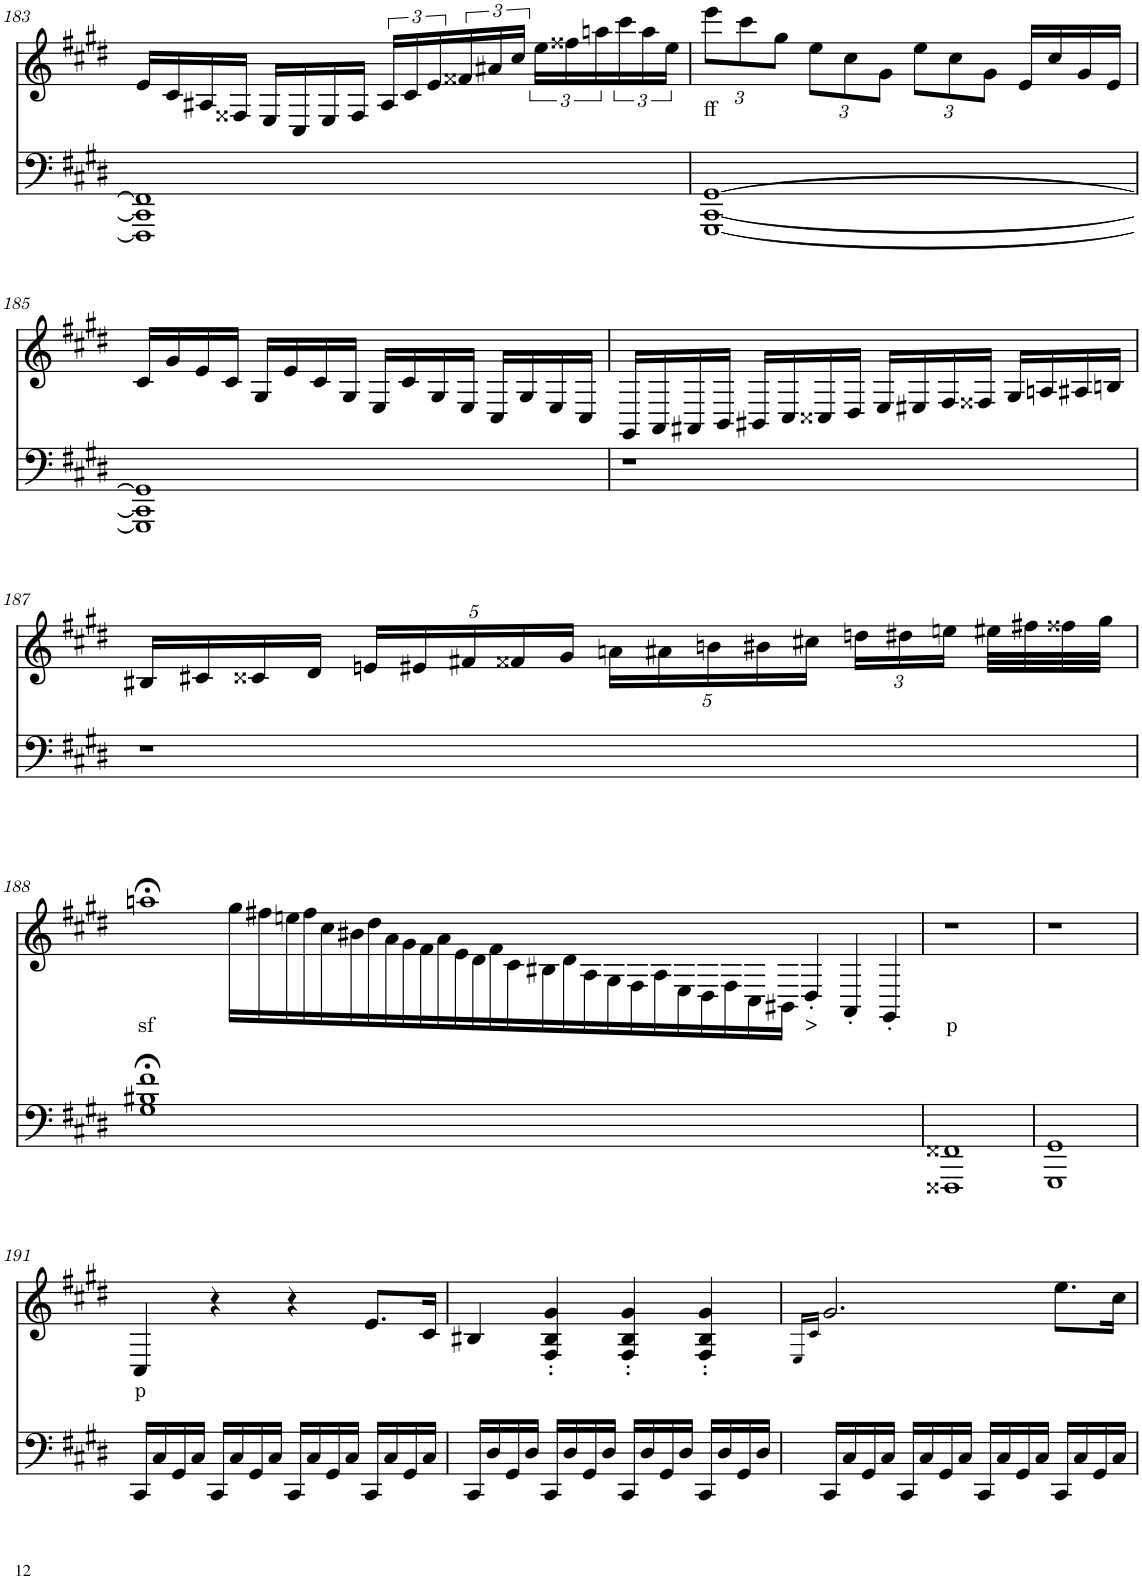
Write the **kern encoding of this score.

**kern	**kern	**text
*part2	*part1	*part1
*staff2	*staff1	*staff1
*I"piano	*I"piano	*
*I'Pno	*I'Pno	*
!!LO:PB:g=z
*clefF4	*clefG2	*
*k[f#c#g#d#]	*k[f#c#g#d#]	*
*c#:	*c#:	*
*M4/4	*M4/4	*
=183	=183	=183
1FFF##] 1CC#] 1FF##]	16e/LL	.
.	16c#/	.
.	16A#X/	.
.	16F##X/JJ	.
.	16E/LL	.
.	16C#/	.
.	16E/	.
.	16F##/JJ	.
.	24A#/LL	.
.	24c#/	.
.	24e/	.
.	24f##X/	.
.	24a#X/	.
.	24cc#/JJ	.
.	24ee\LL	.
.	24ff##X\	.
.	24aan\	.
.	24ccc#\	.
.	24aa\	.
.	24ee\JJ	.
=184	=184	=184
*	*Xbrackettup	*
!	!	!LO:LY:b
[1GGG# [1CC# [1GG#	12eee\L	ff
.	12ccc#\	.
.	12gg#\J	.
.	12ee\L	.
.	12cc#\	.
.	12g#\J	.
.	12ee\L	.
.	12cc#\	.
.	12g#\J	.
.	16e/LL	.
.	16cc#/	.
.	16g#/	.
.	16e/JJ	.
!!LO:LB:g=z
=185	=185	=185
1GGG#] 1CC#] 1GG#]	16c#/LL	.
.	16g#/	.
.	16e/	.
.	16c#/JJ	.
.	16G#/LL	.
.	16e/	.
.	16c#/	.
.	16G#/JJ	.
.	16E/LL	.
.	16c#/	.
.	16G#/	.
.	16E/JJ	.
.	16C#/LL	.
.	16G#/	.
.	16E/	.
.	16C#/JJ	.
=186	=186	=186
1r	16GG#/LL	.
.	16AA/	.
.	16AA#X/	.
.	16BB/JJ	.
.	16BB#X/LL	.
.	16C#/	.
.	16C##X/	.
.	16D#/JJ	.
.	16E/LL	.
.	16E#X/	.
.	16F#/	.
.	16F##X/JJ	.
.	16G#/LL	.
.	16An/	.
.	16A#X/	.
.	16Bn/JJ	.
!!LO:LB:g=z
=187	=187	=187
1r	16B#X/LL	.
.	16c#X/	.
.	16c##X/	.
.	16d#/JJ	.
.	20en/LL	.
.	20e#X/	.
.	20f#X/	.
.	20f##X/	.
.	20g#/JJ	.
.	20an\LL	.
.	20a#X\	.
.	20bn\	.
.	20b#X\	.
.	20cc#X\JJ	.
.	24ddn\LL	.
.	24dd#X\	.
.	24een\JJ	.
.	32ee#X\LLL	.
.	32ff#X\	.
.	32ff##X\	.
.	32gg#\JJJ	.
!!LO:LB:g=z
=188	=188	=188
!	!	!LO:LY:b
1G#;< 1B#X;< 1f#;<	1aan;<	sf
0ryy	16gg#\LL	.
.	16ff#X\	.
.	16een\	.
.	16ff#\	.
.	16cc#\	.
.	16b#X\	.
.	16dd#\	.
.	16a\	.
.	16g#\	.
.	16f#\	.
.	16a\	.
.	16e\	.
.	16d#\	.
.	16f#\	.
.	16c#\	.
.	16B#X\	.
.	16d#\	.
.	16A\	.
.	16G#\	.
.	16F#\	.
.	16A\	.
.	16E\	.
.	16D#\	.
.	16F#\	.
.	16C#\	.
.	16BB#X\JJ	.
!	!	!LO:LY:b
.	4D#'/	>
.	4AA'/	.
4.ryy	.	.
.	4GG#'/	.
=189	=189	=189
!	!	!LO:LY:b
1FFF##X 1FF##X	1r	p
=190	=190	=190
1GGG# 1GG#	1r	.
!!LO:LB:g=z
=191	=191	=191
!	!	!LO:LY:b
16CC#/LL	4C#/	p
16C#/	.	.
16GG#/	.	.
16C#/JJ	.	.
16CC#/LL	4r	.
16C#/	.	.
16GG#/	.	.
16C#/JJ	.	.
16CC#/LL	4r	.
16C#/	.	.
16GG#/	.	.
16C#/JJ	.	.
16CC#/LL	8.e/L	.
16C#/	.	.
16GG#/	.	.
16C#/JJ	16c#/Jk	.
=192	=192	=192
16CC#/LL	4B#X/	.
16D#/	.	.
16GG#/	.	.
16D#/JJ	.	.
16CC#/LL	4F#/' 4B#/' 4g#/'	.
16D#/	.	.
16GG#/	.	.
16D#/JJ	.	.
16CC#/LL	4F#/' 4B#/' 4g#/'	.
16D#/	.	.
16GG#/	.	.
16D#/JJ	.	.
16CC#/LL	4F#/' 4B#/' 4g#/'	.
16D#/	.	.
16GG#/	.	.
16D#/JJ	.	.
=193	=193	=193
.	16qE/LL	.
.	16qc#/JJ	.
16CC#/LL	2.g#/	.
16C#/	.	.
16GG#/	.	.
16C#/JJ	.	.
16CC#/LL	.	.
16C#/	.	.
16GG#/	.	.
16C#/JJ	.	.
16CC#/LL	.	.
16C#/	.	.
16GG#/	.	.
16C#/JJ	.	.
16CC#/LL	8.ee\L	.
16C#/	.	.
16GG#/	.	.
16C#/JJ	16cc#\Jk	.
=	=	=
*-	*-	*-
